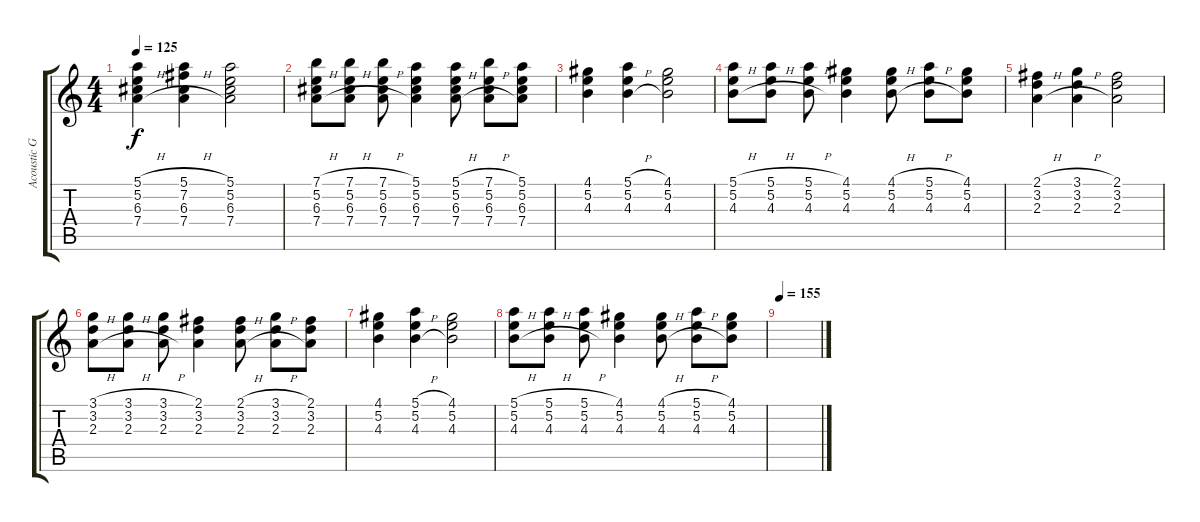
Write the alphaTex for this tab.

\track ("Acoustic Guitar" "Acoustic G") {instrument acousticguitarnylon}
\staff {score tabs}
\tuning (E4 B3 G3 D3 A2 E2) {hide}
\ts (4 4)
\tempo 125
\clef g2
\ks c
(5.1{h} 5.2{h} 6.3{h} 7.4{h}).4{dy f} (5.1{h} 7.2{h} 6.3{h} 7.4{h}).4 (5.1 5.2 6.3 7.4).2 |
(7.1{h} 5.2{h} 6.3{h} 7.4{h}).8 (7.1{h} 5.2{h} 6.3{h} 7.4{h}).8 (7.1{h} 5.2{h} 6.3{h} 7.4{h}).8 (5.1 5.2 6.3 7.4).4 (5.1{h} 5.2{h} 6.3{h} 7.4{h}).8 (7.1{h} 5.2{h} 6.3{h} 7.4{h}).8 (5.1 5.2 6.3 7.4).8 |
(4.1 5.2 4.3).4 (5.1{h} 5.2{h} 4.3{h}).4 (4.1 5.2 4.3).2 |
(5.1{h} 5.2{h} 4.3{h}).8 (5.1{h} 5.2{h} 4.3{h}).8 (5.1{h} 5.2{h} 4.3{h}).8 (4.1 5.2 4.3).4 (4.1{h} 5.2{h} 4.3{h}).8 (5.1{h} 5.2{h} 4.3{h}).8 (4.1 5.2 4.3).8 |
(2.1{h} 3.2{h} 2.3{h}).4 (3.1{h} 3.2{h} 2.3{h}).4 (2.1 3.2 2.3).2 |
(3.1{h} 3.2{h} 2.3{h}).8 (3.1{h} 3.2{h} 2.3{h}).8 (3.1{h} 3.2{h} 2.3{h}).8 (2.1 3.2 2.3).4 (2.1{h} 3.2{h} 2.3{h}).8 (3.1{h} 3.2{h} 2.3{h}).8 (2.1 3.2 2.3).8 |
(4.1 5.2 4.3).4 (5.1{h} 5.2{h} 4.3{h}).4 (4.1 5.2 4.3).2 |
(5.1{h} 5.2{h} 4.3{h}).8 (5.1{h} 5.2{h} 4.3{h}).8 (5.1{h} 5.2{h} 4.3{h}).8 (4.1 5.2 4.3).4 (4.1{h} 5.2{h} 4.3{h}).8 (5.1{h} 5.2{h} 4.3{h}).8 (4.1 5.2 4.3).8 |
\tempo 150
\tempo 155
